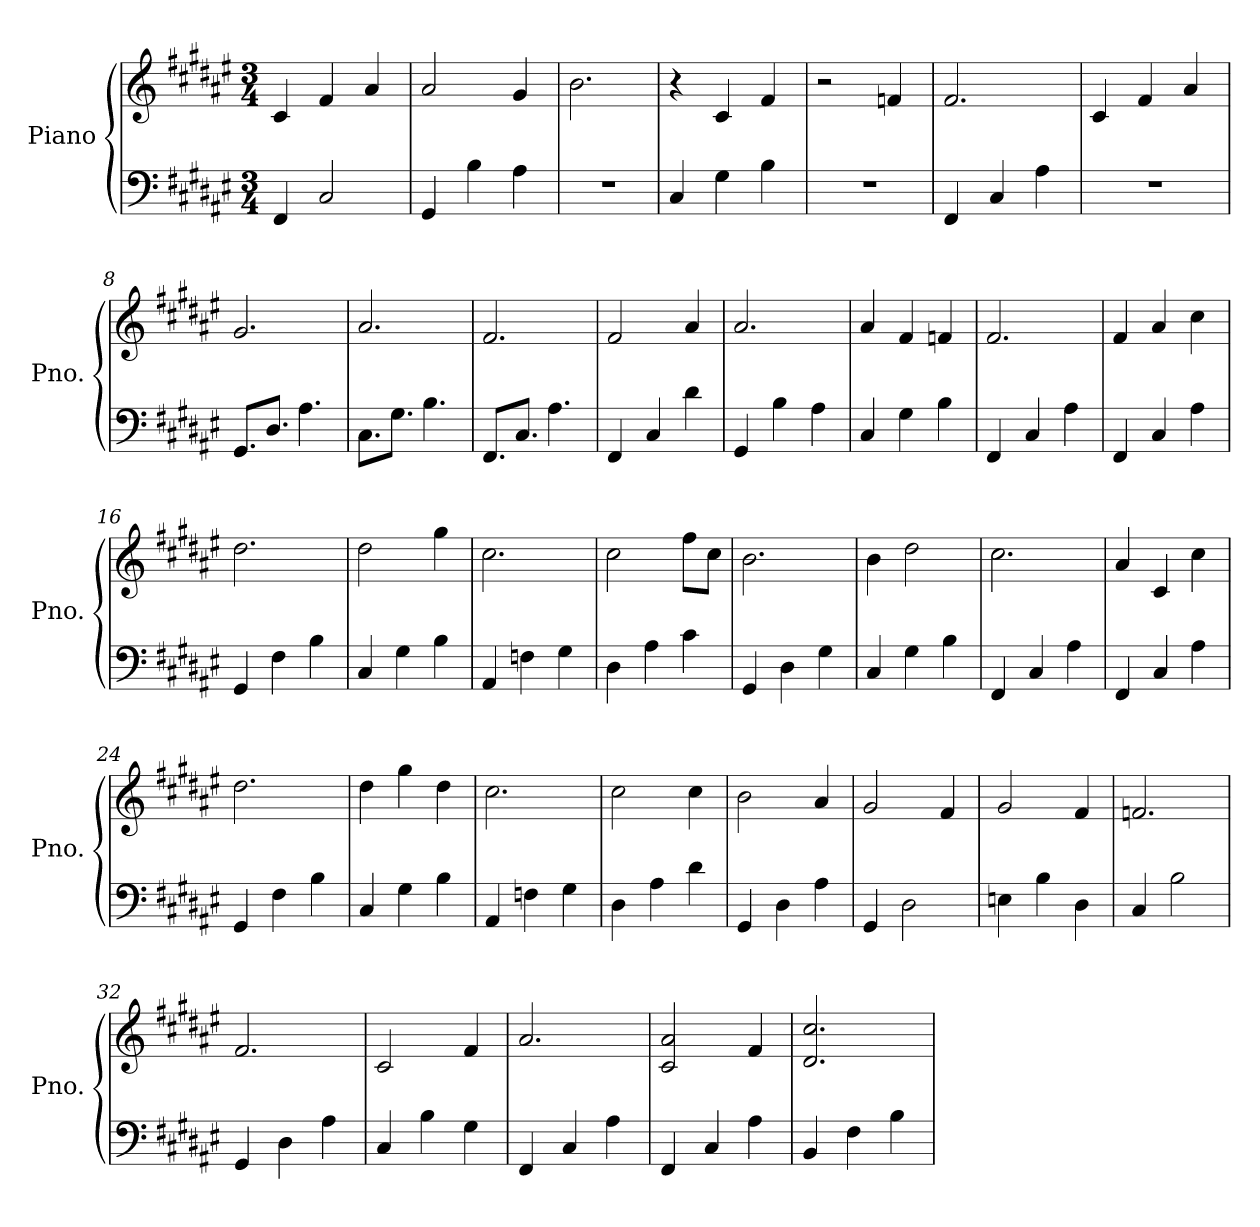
**kern	**kern
*part1	*part1
*staff2	*staff1
*I"Piano	*
*I'Pno.	*
*clefF4	*clefG2
*k[f#c#g#d#a#e#]	*k[f#c#g#d#a#e#]
*M3/4	*M3/4
*MM110	*MM110
=1	=1
4FF#/	4c#/
2C#/	4f#/
.	4a#/
=2	=2
4GG#/	2a#/
4B\	.
4A#\	4g#/
=3	=3
2.r	2.b\
=4	=4
4C#/	4r
4G#\	4c#/
4B\	4f#/
=5	=5
2.r	2r
.	4fn/
=6	=6
4FF#/	2.f#/
4C#/	.
4A#\	.
=7	=7
2.r	4c#/
.	4f#/
.	4a#/
=8	=8
8.GG#/L	2.g#/
8.D#/J	.
4.A#\	.
=9	=9
8.C#\L	2.a#/
8.G#\J	.
4.B\	.
!!LO:LB:g=z
=10	=10
8.FF#/L	2.f#/
8.C#/J	.
4.A#\	.
=11	=11
4FF#/	2f#/
4C#/	.
4d#\	4a#/
=12	=12
4GG#/	2.a#/
4B\	.
4A#\	.
=13	=13
4C#/	4a#/
4G#\	4f#/
4B\	4fn/
=14	=14
4FF#/	2.f#/
4C#/	.
4A#\	.
=15	=15
4FF#/	4f#/
4C#/	4a#/
4A#\	4cc#\
=16	=16
4GG#/	2.dd#\
4F#\	.
4B\	.
=17	=17
4C#/	2dd#\
4G#\	.
4B\	4gg#\
=18	=18
4AA#/	2.cc#\
4Fn\	.
4G#\	.
!!LO:LB:g=z
=19	=19
4D#\	2cc#\
4A#\	.
4c#\	8ff#\L
.	8cc#\J
=20	=20
4GG#/	2.b\
4D#\	.
4G#\	.
=21	=21
4C#/	4b\
4G#\	2dd#\
4B\	.
=22	=22
4FF#/	2.cc#\
4C#/	.
4A#\	.
=23	=23
4FF#/	4a#/
4C#/	4c#/
4A#\	4cc#\
=24	=24
4GG#/	2.dd#\
4F#\	.
4B\	.
=25	=25
4C#/	4dd#\
4G#\	4gg#\
4B\	4dd#\
=26	=26
4AA#/	2.cc#\
4Fn\	.
4G#\	.
=27	=27
4D#\	2cc#\
4A#\	.
4d#\	4cc#\
=28	=28
4GG#/	2b\
4D#\	.
4A#\	4a#/
!!LO:LB:g=z
=29	=29
4GG#/	2g#/
2D#\	.
.	4f#/
=30	=30
4En\	2g#/
4B\	.
4D#\	4f#/
=31	=31
4C#/	2.fn/
2B\	.
=32	=32
4GG#/	2.f#/
4D#\	.
4A#\	.
=33	=33
4C#/	2c#/
4B\	.
4G#\	4f#/
=34	=34
4FF#/	2.a#/
4C#/	.
4A#\	.
=35	=35
4FF#/	2c#/ 2a#/
4C#/	.
4A#\	4f#/
=36	=36
4BB/	2.d#/ 2.cc#/
4F#\	.
4B\	.
=	=
*-	*-
